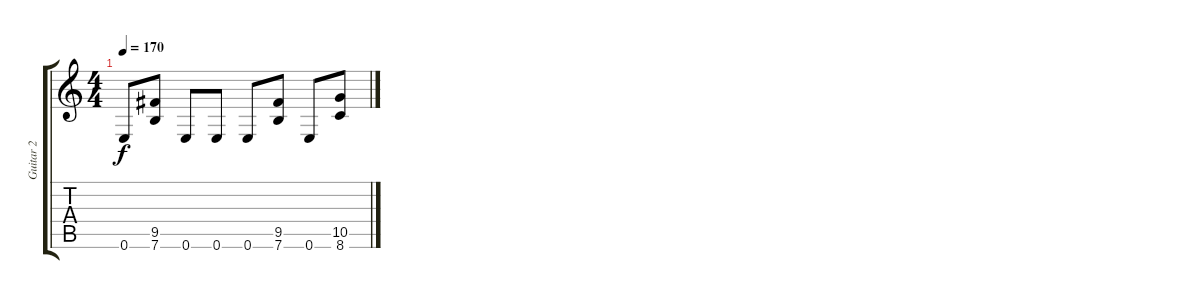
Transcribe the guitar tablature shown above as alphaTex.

\track ("Guitar 2" "Guitar 2") {instrument distortionguitar}
\staff {score tabs}
\tuning (E4 B3 G3 D3 A2 E2) {hide}
\ts (4 4)
\tempo 170
\clef g2
\ks c
0.6.8{dy f} (9.5 7.6).8 0.6.8 0.6.8 0.6.8 (9.5 7.6).8 0.6.8 (10.5 8.6).8
